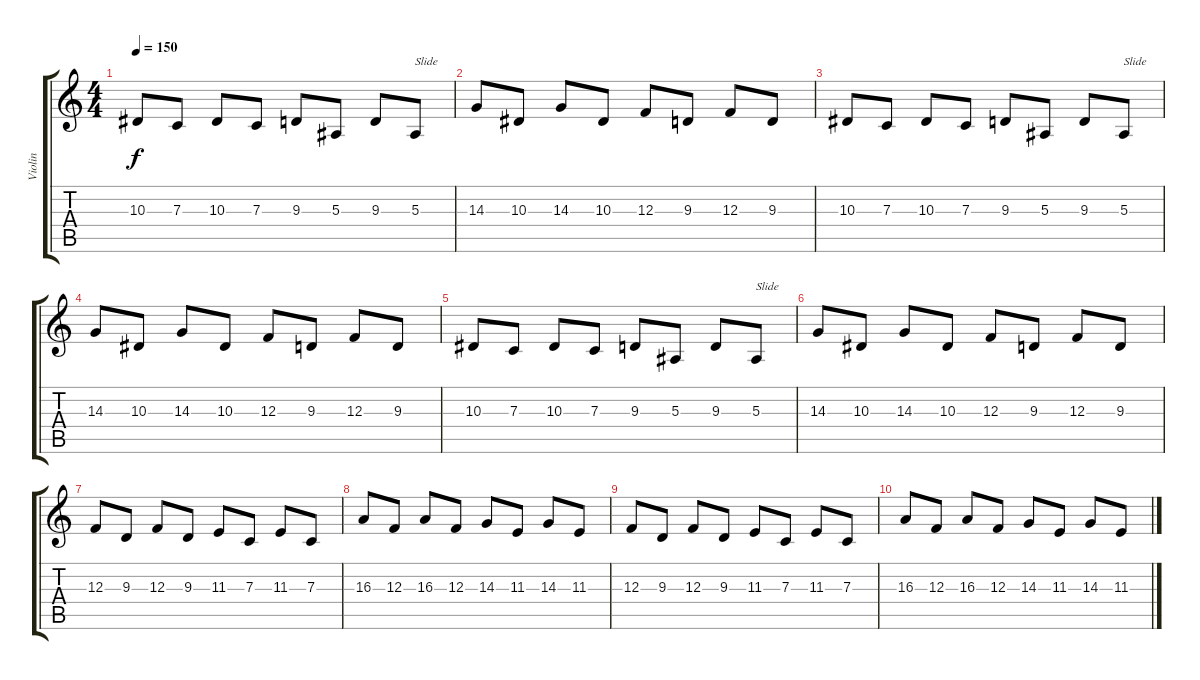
\track ("Violin" "Violin") {instrument violin}
\staff {score tabs}
\tuning (D4 A3 F3 C3 G2 D2) {hide}
\ts (4 4)
\tempo 150
\clef g2
\ks c
10.3.8{dy f} 7.3.8 10.3.8 7.3.8 9.3.8 5.3.8 9.3.8 5.3.8{txt "Slide"} |
14.3.8 10.3.8 14.3.8 10.3.8 12.3.8 9.3.8 12.3.8 9.3.8 |
10.3.8 7.3.8 10.3.8 7.3.8 9.3.8 5.3.8 9.3.8 5.3.8{txt "Slide"} |
14.3.8 10.3.8 14.3.8 10.3.8 12.3.8 9.3.8 12.3.8 9.3.8 |
10.3.8 7.3.8 10.3.8 7.3.8 9.3.8 5.3.8 9.3.8 5.3.8{txt "Slide"} |
14.3.8 10.3.8 14.3.8 10.3.8 12.3.8 9.3.8 12.3.8 9.3.8 |
12.3.8 9.3.8 12.3.8 9.3.8 11.3.8 7.3.8 11.3.8 7.3.8 |
16.3.8 12.3.8 16.3.8 12.3.8 14.3.8 11.3.8 14.3.8 11.3.8 |
12.3.8 9.3.8 12.3.8 9.3.8 11.3.8 7.3.8 11.3.8 7.3.8 |
16.3.8 12.3.8 16.3.8 12.3.8 14.3.8 11.3.8 14.3.8 11.3.8
